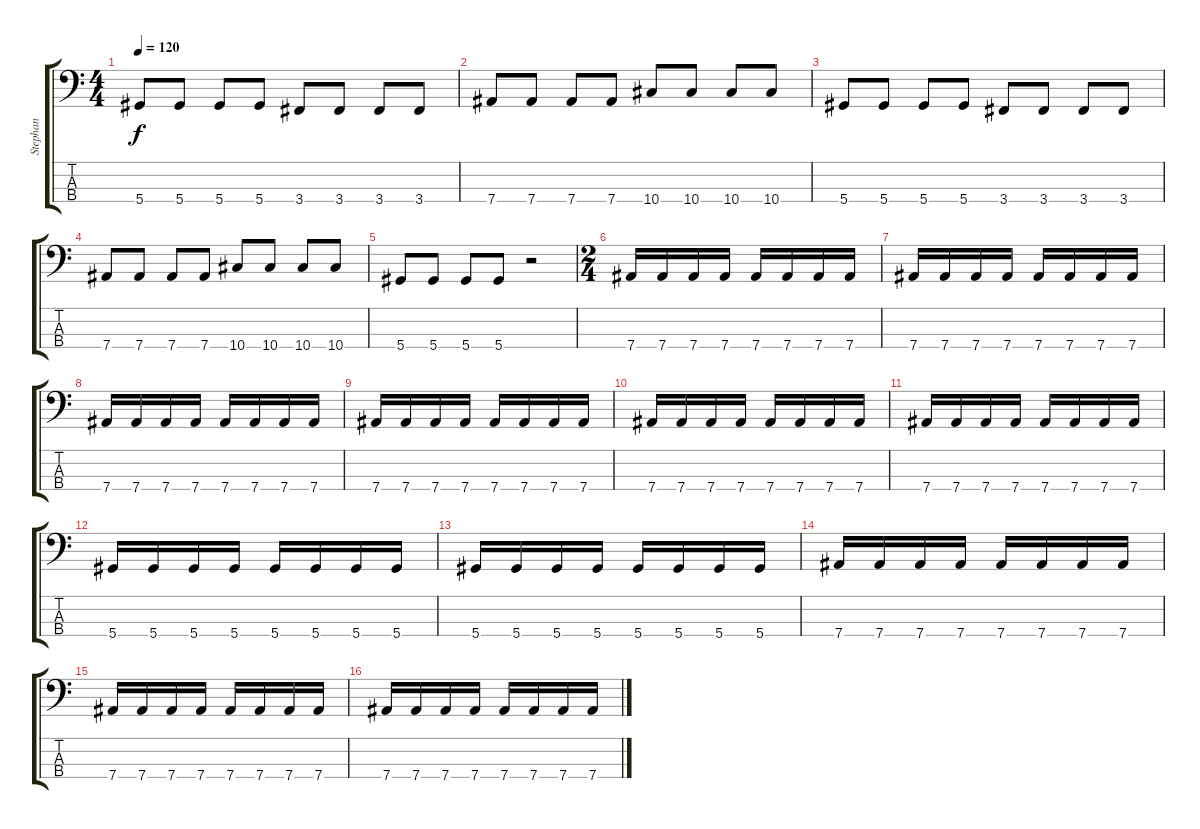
\track ("Stephan" "Stephan") {instrument electricbassfinger}
\staff {score tabs}
\tuning (Gb2 Db2 Ab1 Eb1) {hide}
\ts (4 4)
\tempo 120
\clef f4
\ks c
5.4.8{dy f} 5.4.8 5.4.8 5.4.8 3.4.8 3.4.8 3.4.8 3.4.8 |
7.4.8 7.4.8 7.4.8 7.4.8 10.4.8 10.4.8 10.4.8 10.4.8 |
5.4.8 5.4.8 5.4.8 5.4.8 3.4.8 3.4.8 3.4.8 3.4.8 |
7.4.8 7.4.8 7.4.8 7.4.8 10.4.8 10.4.8 10.4.8 10.4.8 |
5.4.8 5.4.8 5.4.8 5.4.8 r.2 |
\ts (2 4)
7.4.16 7.4.16 7.4.16 7.4.16 7.4.16 7.4.16 7.4.16 7.4.16 |
7.4.16 7.4.16 7.4.16 7.4.16 7.4.16 7.4.16 7.4.16 7.4.16 |
7.4.16 7.4.16 7.4.16 7.4.16 7.4.16 7.4.16 7.4.16 7.4.16 |
7.4.16 7.4.16 7.4.16 7.4.16 7.4.16 7.4.16 7.4.16 7.4.16 |
7.4.16 7.4.16 7.4.16 7.4.16 7.4.16 7.4.16 7.4.16 7.4.16 |
7.4.16 7.4.16 7.4.16 7.4.16 7.4.16 7.4.16 7.4.16 7.4.16 |
5.4.16 5.4.16 5.4.16 5.4.16 5.4.16 5.4.16 5.4.16 5.4.16 |
5.4.16 5.4.16 5.4.16 5.4.16 5.4.16 5.4.16 5.4.16 5.4.16 |
7.4.16 7.4.16 7.4.16 7.4.16 7.4.16 7.4.16 7.4.16 7.4.16 |
7.4.16 7.4.16 7.4.16 7.4.16 7.4.16 7.4.16 7.4.16 7.4.16 |
7.4.16 7.4.16 7.4.16 7.4.16 7.4.16 7.4.16 7.4.16 7.4.16
